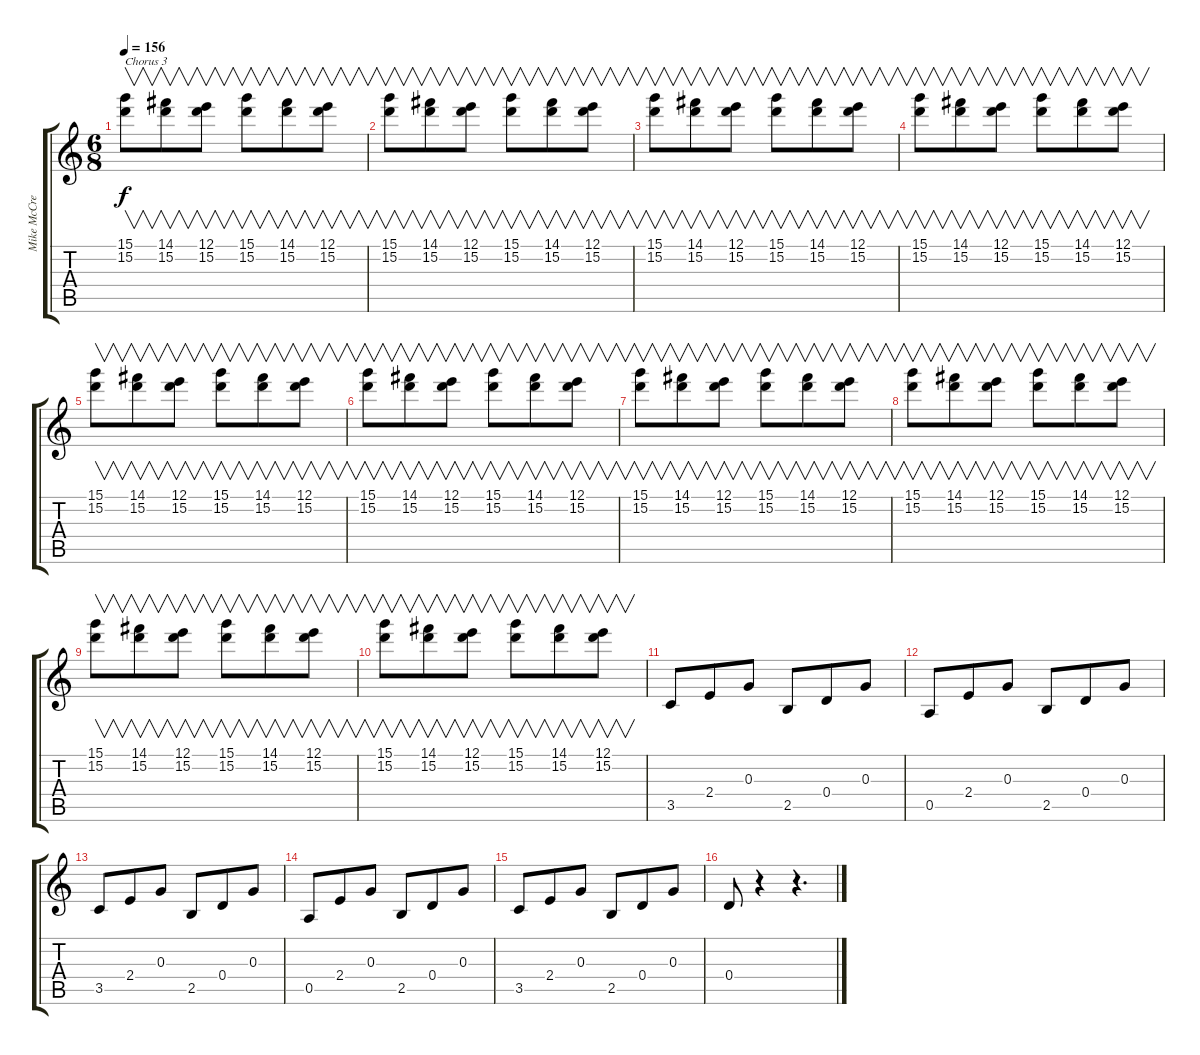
\track ("Mike McCready" "Mike McCre") {instrument electricguitarclean}
\staff {score tabs}
\tuning (E4 B3 G3 D3 A2 E2) {hide}
\ts (6 8)
\tempo 156
\clef g2
\ks c
(15.1 15.2).8{v txt "Chorus 3" dy f instrument electricguitarclean} (14.1 15.2).8{v} (12.1 15.2).8{v} (15.1 15.2).8{v} (14.1 15.2).8{v} (12.1 15.2).8{v} |
(15.1 15.2).8{v} (14.1 15.2).8{v} (12.1 15.2).8{v} (15.1 15.2).8{v} (14.1 15.2).8{v} (12.1 15.2).8{v} |
(15.1 15.2).8{v} (14.1 15.2).8{v} (12.1 15.2).8{v} (15.1 15.2).8{v} (14.1 15.2).8{v} (12.1 15.2).8{v} |
(15.1 15.2).8{v} (14.1 15.2).8{v} (12.1 15.2).8{v} (15.1 15.2).8{v} (14.1 15.2).8{v} (12.1 15.2).8{v} |
(15.1 15.2).8{v} (14.1 15.2).8{v} (12.1 15.2).8{v} (15.1 15.2).8{v} (14.1 15.2).8{v} (12.1 15.2).8{v} |
(15.1 15.2).8{v} (14.1 15.2).8{v} (12.1 15.2).8{v} (15.1 15.2).8{v} (14.1 15.2).8{v} (12.1 15.2).8{v} |
(15.1 15.2).8{v} (14.1 15.2).8{v} (12.1 15.2).8{v} (15.1 15.2).8{v} (14.1 15.2).8{v} (12.1 15.2).8{v} |
(15.1 15.2).8{v} (14.1 15.2).8{v} (12.1 15.2).8{v} (15.1 15.2).8{v} (14.1 15.2).8{v} (12.1 15.2).8{v} |
(15.1 15.2).8{v} (14.1 15.2).8{v} (12.1 15.2).8{v} (15.1 15.2).8{v} (14.1 15.2).8{v} (12.1 15.2).8{v} |
(15.1 15.2).8{v} (14.1 15.2).8{v} (12.1 15.2).8{v} (15.1 15.2).8{v} (14.1 15.2).8{v} (12.1 15.2).8{v} |
3.5.8 2.4.8 0.3.8 2.5.8 0.4.8 0.3.8 |
0.5.8 2.4.8 0.3.8 2.5.8 0.4.8 0.3.8 |
3.5.8 2.4.8 0.3.8 2.5.8 0.4.8 0.3.8 |
0.5.8 2.4.8 0.3.8 2.5.8 0.4.8 0.3.8 |
3.5.8 2.4.8 0.3.8 2.5.8 0.4.8 0.3.8 |
0.4.8 r.4 r.4{d}
